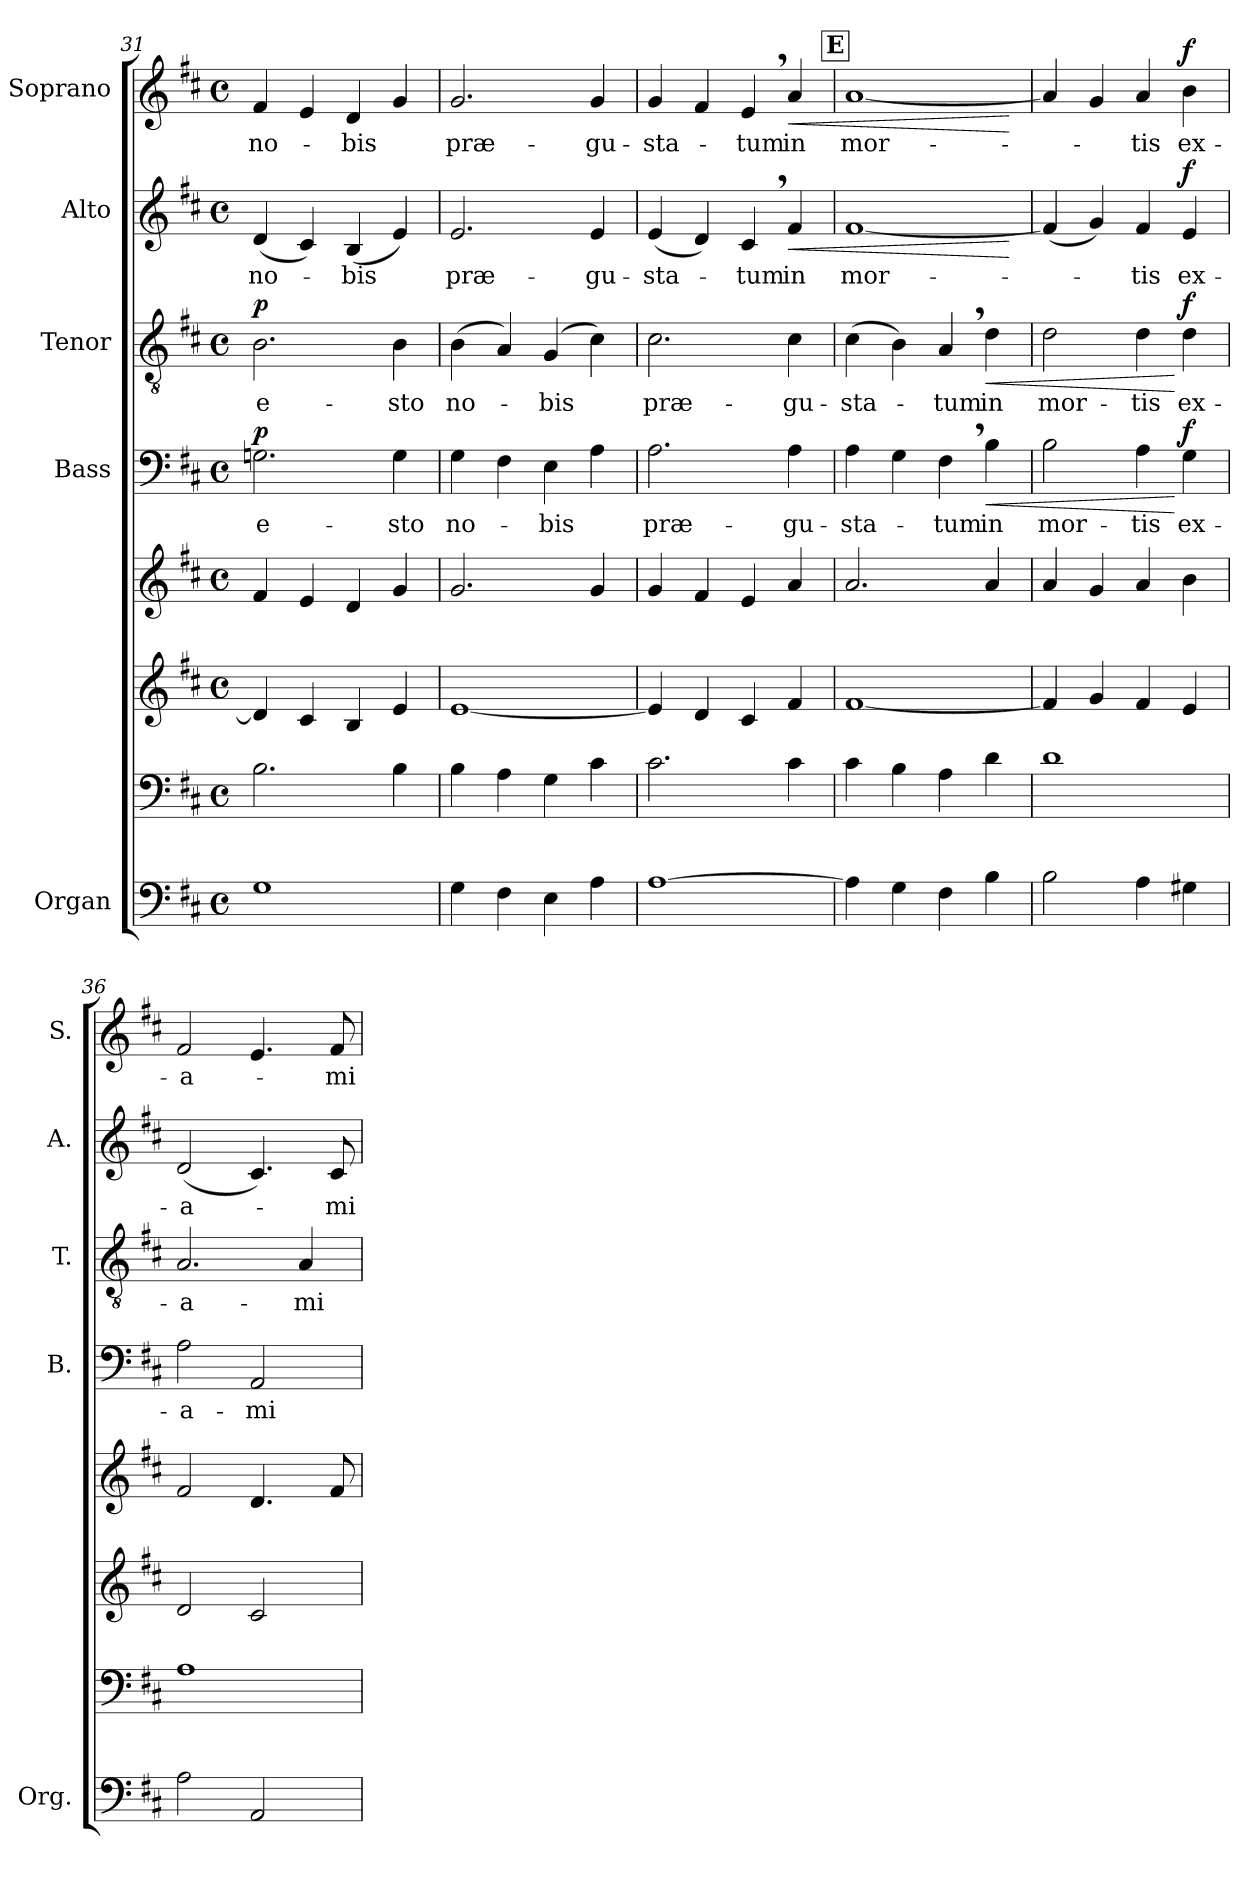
**kern	**kern	**kern	**kern	**kern	**text	**dynam	**kern	**text	**dynam	**kern	**text	**dynam	**kern	**text	**dynam
*part5	*part5	*part5	*part5	*part4	*part4	*part4	*part3	*part3	*part3	*part2	*part2	*part2	*part1	*part1	*part1
*staff8	*staff7	*staff6	*staff5	*staff4	*staff4	*staff4	*staff3	*staff3	*staff3	*staff2	*staff2	*staff2	*staff1	*staff1	*staff1
*I"Organ	*	*	*	*I"Bass	*	*	*I"Tenor	*	*	*I"Alto	*	*	*I"Soprano	*	*
*I'Org.	*	*	*	*I'B.	*	*	*I'T.	*	*	*I'A.	*	*	*I'S.	*	*
*clefF4	*clefF4	*clefG2	*clefG2	*clefF4	*	*	*clefGv2	*	*	*clefG2	*	*	*clefG2	*	*
*k[f#c#]	*k[f#c#]	*k[f#c#]	*k[f#c#]	*k[f#c#]	*	*	*k[f#c#]	*	*	*k[f#c#]	*	*	*k[f#c#]	*	*
*M4/4	*M4/4	*M4/4	*M4/4	*M4/4	*	*	*M4/4	*	*	*M4/4	*	*	*M4/4	*	*
*met(c)	*met(c)	*met(c)	*met(c)	*met(c)	*	*	*met(c)	*	*	*met(c)	*	*	*met(c)	*	*
=31	=31	=31	=31	=31	=31	=31	=31	=31	=31	=31	=31	=31	=31	=31	=31
!	!	!	!	!	!LO:LY:b	!LO:DY:b	!	!LO:LY:b	!LO:DY:b	!	!LO:LY:b	!	!	!LO:LY:b	!
1G	2.B\	4d/]	4f#/	2.Gn\	e-	p	2.B\	e-	p	(<4d/	no-	.	4f#/	no-	.
.	.	4c#/	4e/	.	.	.	.	.	.	4c#/)	.	.	4e/	.	.
!	!	!	!	!	!	!	!	!	!	!	!LO:LY:b	!	!	!LO:LY:b	!
.	.	4B/	4d/	.	.	.	.	.	.	(<4B/	-bis	.	4d/	-bis	.
!	!	!	!	!	!LO:LY:b	!	!	!LO:LY:b	!	!	!	!	!	!	!
.	4B\	4e/	4g/	4G\	-sto	.	4B\	-sto	.	4e/)	.	.	4g/	.	.
=32	=32	=32	=32	=32	=32	=32	=32	=32	=32	=32	=32	=32	=32	=32	=32
!	!	!	!	!	!LO:LY:b	!	!	!LO:LY:b	!	!	!LO:LY:b	!	!	!LO:LY:b	!
4G\	4B\	[1e	2.g/	4G\	no-	.	(>4B\	no-	.	2.e/	præ-	.	2.g/	præ-	.
4F#\	4A\	.	.	4F#\	.	.	4A/)	.	.	.	.	.	.	.	.
!	!	!	!	!	!LO:LY:b	!	!	!LO:LY:b	!	!	!	!	!	!	!
4E\	4G\	.	.	4E\	-bis	.	(>4G/	-bis	.	.	.	.	.	.	.
!	!	!	!	!	!	!	!	!	!	!	!LO:LY:b	!	!	!LO:LY:b	!
4A\	4c#\	.	4g/	4A\	.	.	4c#\)	.	.	4e/	-gu-	.	4g/	-gu-	.
=33	=33	=33	=33	=33	=33	=33	=33	=33	=33	=33	=33	=33	=33	=33	=33
!	!	!	!	!	!LO:LY:b	!	!	!LO:LY:b	!	!	!LO:LY:b	!	!	!LO:LY:b	!
[1A	2.c#\	4e/]	4g/	2.A\	præ-	.	2.c#\	præ-	.	(<4e/	-sta-	.	4g/	-sta-	.
.	.	4d/	4f#/	.	.	.	.	.	.	4d/)	.	.	4f#/	.	.
!	!	!	!	!	!	!	!	!	!	!	!LO:LY:b	!	!	!LO:LY:b	!
.	.	4c#/	4e/	.	.	.	.	.	.	4c#,/	-tum	.	4e,/	-tum	.
!	!	!	!	!	!LO:LY:b	!	!	!LO:LY:b	!	!	!LO:LY:b	!LO:HP:b	!	!LO:LY:b	!LO:HP:b
.	4c#\	4f#/	4a/	4A\	-gu-	.	4c#\	-gu-	.	4f#/	in	<	4a/	in	<
!!LO:REH:place=s1:a:B:fs=14:t=E
=34	=34	=34	=34	=34	=34	=34	=34	=34	=34	=34	=34	=34	=34	=34	=34
!	!	!	!	!	!LO:LY:b	!	!	!LO:LY:b	!	!	!LO:LY:b	!	!	!LO:LY:b	!
4A\]	4c#\	[1f#	2.a/	4A\	-sta-	.	(>4c#\	-sta-	.	[1f#	mor-	.	[1a	mor-	.
4G\	4B\	.	.	4G\	.	.	4B\)	.	.	.	.	.	.	.	.
!	!	!	!	!	!LO:LY:b	!	!	!LO:LY:b	!	!	!	!	!	!	!
4F#\	4A\	.	.	4F#,\	-tum	.	4A,/	-tum	.	.	.	.	.	.	.
!	!	!	!	!	!LO:LY:b	!LO:HP:b	!	!LO:LY:b	!LO:HP:b	!	!	!	!	!	!
4B\	4d\	.	4a/	4B\	in	<	4d\	in	<	.	.	.	.	.	.
.	.	.	.	.	.	.	.	.	.	.	.	[	.	.	[
!!LO:PB:g=z
=35	=35	=35	=35	=35	=35	=35	=35	=35	=35	=35	=35	=35	=35	=35	=35
!	!	!	!	!	!LO:LY:b	!	!	!LO:LY:b	!	!	!	!	!	!	!
2B\	1d	4f#/]	4a/	2B\	mor-	.	2d\	mor-	.	(<4f#/]	.	.	4a/]	.	.
.	.	4g/	4g/	.	.	.	.	.	.	4g/)	.	.	4g/	.	.
!	!	!	!	!	!LO:LY:b	!	!	!LO:LY:b	!	!	!LO:LY:b	!	!	!LO:LY:b	!
4A\	.	4f#/	4a/	4A\	-tis	.	4d\	-tis	.	4f#/	-tis	.	4a/	-tis	.
!	!	!	!	!	!LO:LY:b	!LO:DY:n=1:b	!	!LO:LY:b	!LO:DY:n=1:b	!	!LO:LY:b	!LO:DY:b	!	!LO:LY:b	!LO:DY:b
4G#X\	.	4e/	4b\	4G\	ex-	[ f	4d\	ex-	[ f	4e/	ex-	f	4b\	ex-	f
=36	=36	=36	=36	=36	=36	=36	=36	=36	=36	=36	=36	=36	=36	=36	=36
!	!	!	!	!	!LO:LY:b	!	!	!LO:LY:b	!	!	!LO:LY:b	!	!	!LO:LY:b	!
2A\	1A	2d/	2f#/	2A\	-a-	.	2.A/	-a-	.	(<2d/	-a-	.	2f#/	-a-	.
!	!	!	!	!	!LO:LY:b	!	!	!	!	!	!	!	!	!	!
2AA/	.	2c#/	4.d/	2AA/	-mi-	.	.	.	.	4.c#/)	.	.	4.e/	.	.
!	!	!	!	!	!	!	!	!LO:LY:b	!	!	!	!	!	!	!
.	.	.	.	.	.	.	4A/	-mi-	.	.	.	.	.	.	.
!	!	!	!	!	!	!	!	!	!	!	!LO:LY:b	!	!	!LO:LY:b	!
.	.	.	8f#/	.	.	.	.	.	.	8c#/	-mi-	.	8f#/	-mi-	.
=	=	=	=	=	=	=	=	=	=	=	=	=	=	=	=
*-	*-	*-	*-	*-	*-	*-	*-	*-	*-	*-	*-	*-	*-	*-	*-
